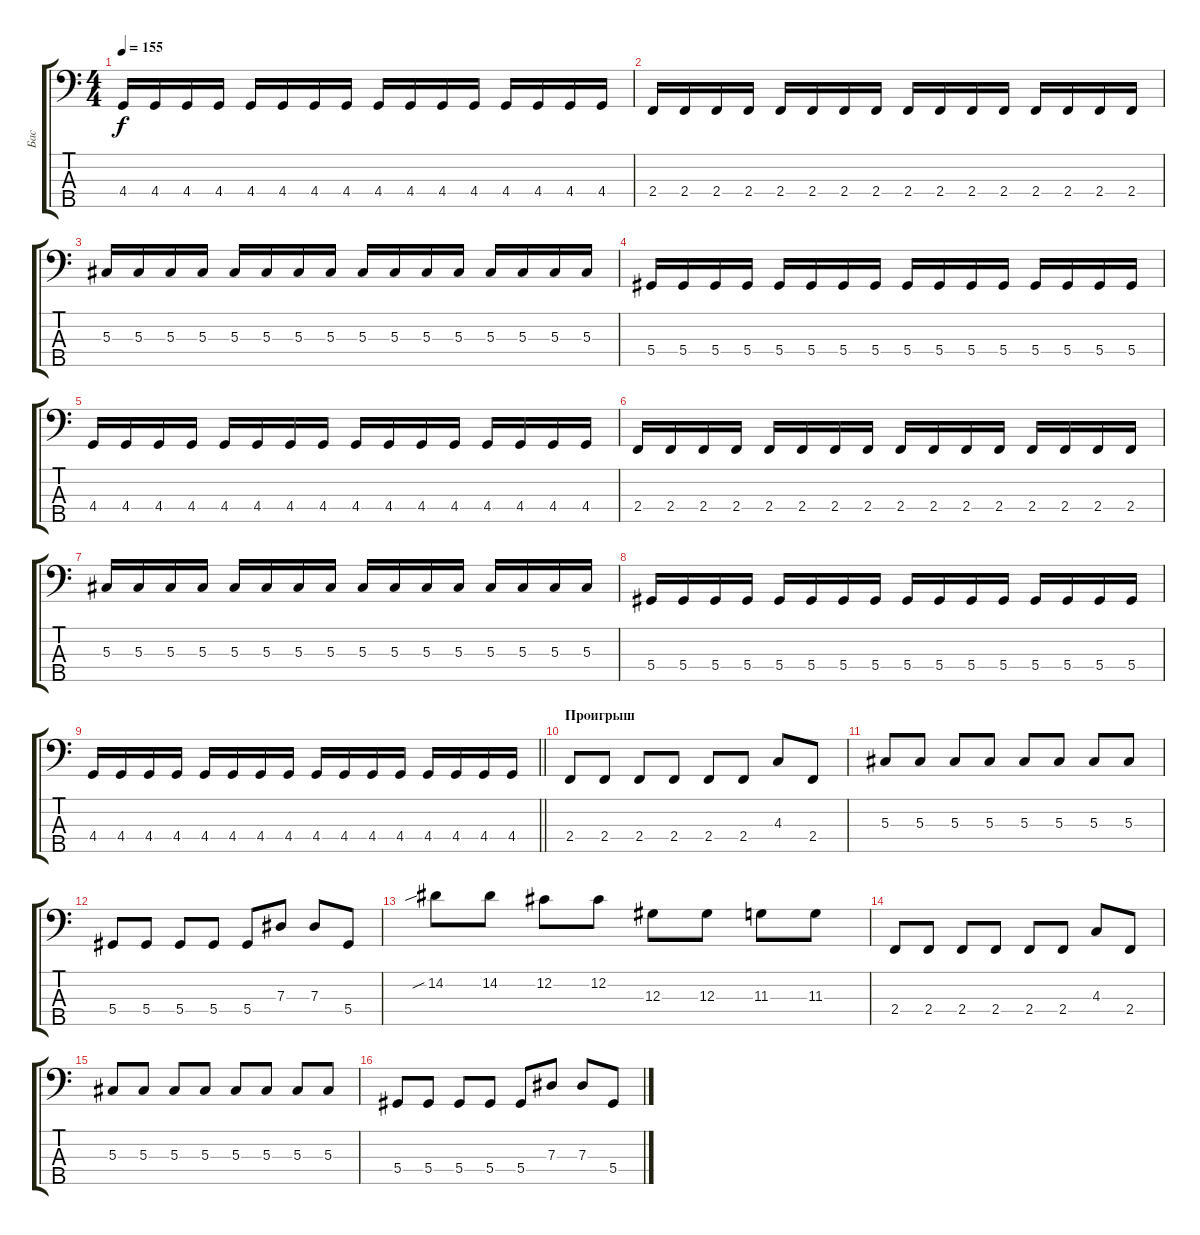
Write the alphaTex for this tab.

\track ("Бас" "Бас") {instrument electricbasspick}
\staff {score tabs}
\tuning (Gb2 Db2 Ab1 Eb1 Bb0) {hide}
\ts (4 4)
\tempo 155
\clef f4
\ks c
4.4.16{dy f} 4.4.16 4.4.16 4.4.16 4.4.16 4.4.16 4.4.16 4.4.16 4.4.16 4.4.16 4.4.16 4.4.16 4.4.16 4.4.16 4.4.16 4.4.16 |
2.4.16 2.4.16 2.4.16 2.4.16 2.4.16 2.4.16 2.4.16 2.4.16 2.4.16 2.4.16 2.4.16 2.4.16 2.4.16 2.4.16 2.4.16 2.4.16 |
5.3.16 5.3.16 5.3.16 5.3.16 5.3.16 5.3.16 5.3.16 5.3.16 5.3.16 5.3.16 5.3.16 5.3.16 5.3.16 5.3.16 5.3.16 5.3.16 |
5.4.16 5.4.16 5.4.16 5.4.16 5.4.16 5.4.16 5.4.16 5.4.16 5.4.16 5.4.16 5.4.16 5.4.16 5.4.16 5.4.16 5.4.16 5.4.16 |
4.4.16 4.4.16 4.4.16 4.4.16 4.4.16 4.4.16 4.4.16 4.4.16 4.4.16 4.4.16 4.4.16 4.4.16 4.4.16 4.4.16 4.4.16 4.4.16 |
2.4.16 2.4.16 2.4.16 2.4.16 2.4.16 2.4.16 2.4.16 2.4.16 2.4.16 2.4.16 2.4.16 2.4.16 2.4.16 2.4.16 2.4.16 2.4.16 |
5.3.16 5.3.16 5.3.16 5.3.16 5.3.16 5.3.16 5.3.16 5.3.16 5.3.16 5.3.16 5.3.16 5.3.16 5.3.16 5.3.16 5.3.16 5.3.16 |
5.4.16 5.4.16 5.4.16 5.4.16 5.4.16 5.4.16 5.4.16 5.4.16 5.4.16 5.4.16 5.4.16 5.4.16 5.4.16 5.4.16 5.4.16 5.4.16 |
\barLineRight lightlight
4.4.16 4.4.16 4.4.16 4.4.16 4.4.16 4.4.16 4.4.16 4.4.16 4.4.16 4.4.16 4.4.16 4.4.16 4.4.16 4.4.16 4.4.16 4.4.16 |
\section ("" "Проигрыш")
2.4.8 2.4.8 2.4.8 2.4.8 2.4.8 2.4.8 4.3.8 2.4.8 |
5.3.8 5.3.8 5.3.8 5.3.8 5.3.8 5.3.8 5.3.8 5.3.8 |
5.4.8 5.4.8 5.4.8 5.4.8 5.4.8 7.3.8 7.3.8 5.4.8 |
14.2{sib}.8 14.2.8 12.2.8 12.2.8 12.3.8 12.3.8 11.3.8 11.3.8 |
2.4.8 2.4.8 2.4.8 2.4.8 2.4.8 2.4.8 4.3.8 2.4.8 |
5.3.8 5.3.8 5.3.8 5.3.8 5.3.8 5.3.8 5.3.8 5.3.8 |
5.4.8 5.4.8 5.4.8 5.4.8 5.4.8 7.3.8 7.3.8 5.4.8
